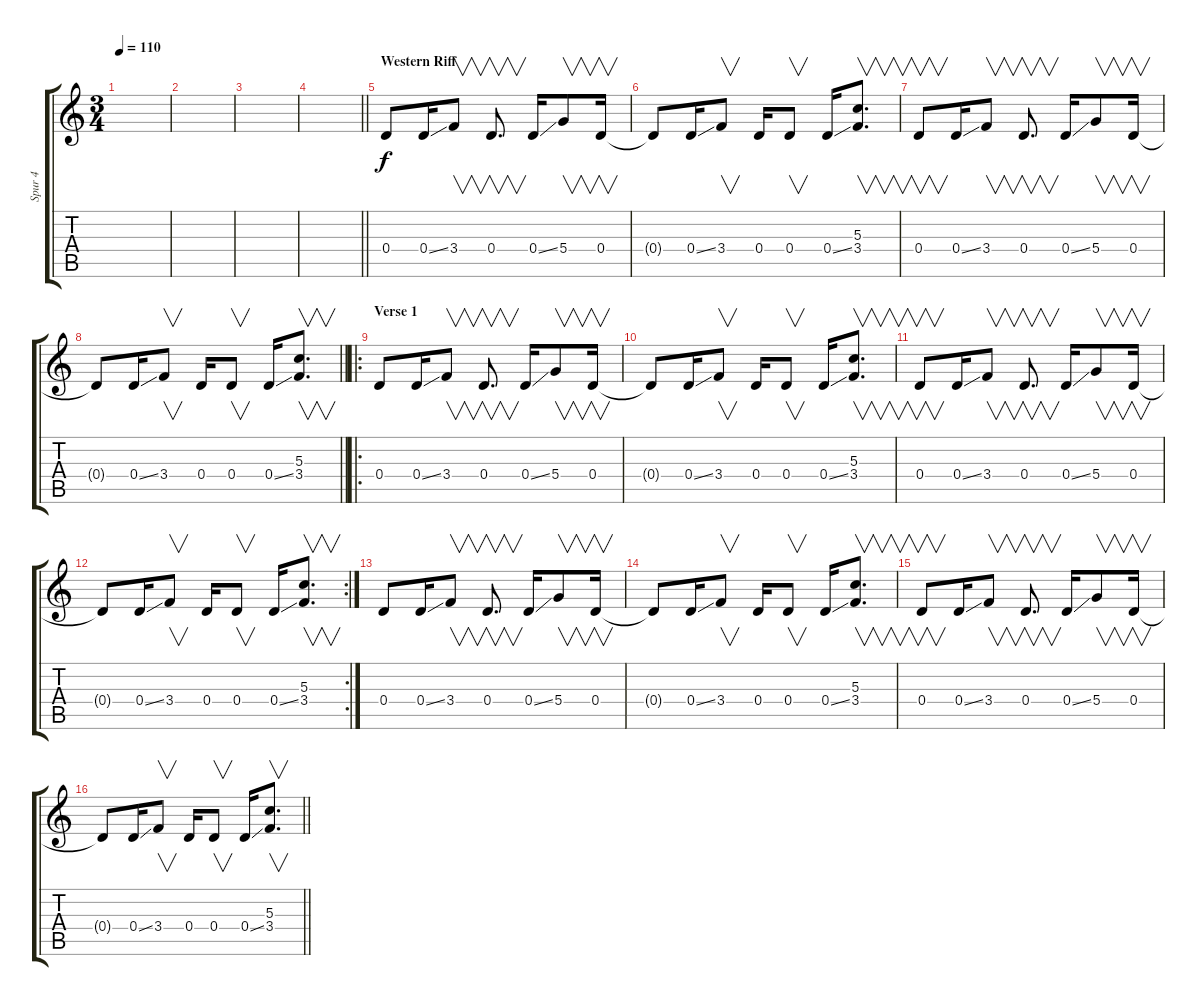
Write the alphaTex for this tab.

\track ("Spur 4" "Spur 4") {instrument electricguitarclean}
\staff {score tabs}
\tuning (E4 B3 G3 D3 A2 D2) {hide}
\ts (3 4)
\tempo 110
\clef g2
\ks c
|
|
|
\barLineRight lightlight
|
\section ("" "Western Riff")
0.4.8 0.4{ss}.16 3.4.8{v} 0.4.8{v d} 0.4{ss}.16 5.4.8{v} 0.4.16{v} |
0.4{t}.8 0.4{ss}.16 3.4.8{v} 0.4.16 0.4.8{v} 0.4{ss}.16 (5.3 3.4).8{v d} |
0.4.8{v} 0.4{ss}.16 3.4.8{v} 0.4.8{v d} 0.4{ss}.16 5.4.8{v} 0.4.16{v} |
\barLineRight lightlight
0.4{t}.8 0.4{ss}.16 3.4.8{v} 0.4.16 0.4.8{v} 0.4{ss}.16 (5.3 3.4).8{v d} |
\ro
\section ("" "Verse 1")
0.4.8 0.4{ss}.16 3.4.8{v} 0.4.8{v d} 0.4{ss}.16 5.4.8{v} 0.4.16{v} |
0.4{t}.8 0.4{ss}.16 3.4.8{v} 0.4.16 0.4.8{v} 0.4{ss}.16 (5.3 3.4).8{v d} |
0.4.8{v} 0.4{ss}.16 3.4.8{v} 0.4.8{v d} 0.4{ss}.16 5.4.8{v} 0.4.16{v} |
\rc 2
0.4{t}.8 0.4{ss}.16 3.4.8{v} 0.4.16 0.4.8{v} 0.4{ss}.16 (5.3 3.4).8{v d} |
0.4.8 0.4{ss}.16 3.4.8{v} 0.4.8{v d} 0.4{ss}.16 5.4.8{v} 0.4.16{v} |
0.4{t}.8 0.4{ss}.16 3.4.8{v} 0.4.16 0.4.8{v} 0.4{ss}.16 (5.3 3.4).8{v d} |
0.4.8{v} 0.4{ss}.16 3.4.8{v} 0.4.8{v d} 0.4{ss}.16 5.4.8{v} 0.4.16{v} |
\barLineRight lightlight
0.4{t}.8 0.4{ss}.16 3.4.8{v} 0.4.16 0.4.8{v} 0.4{ss}.16 (5.3 3.4).8{v d}
